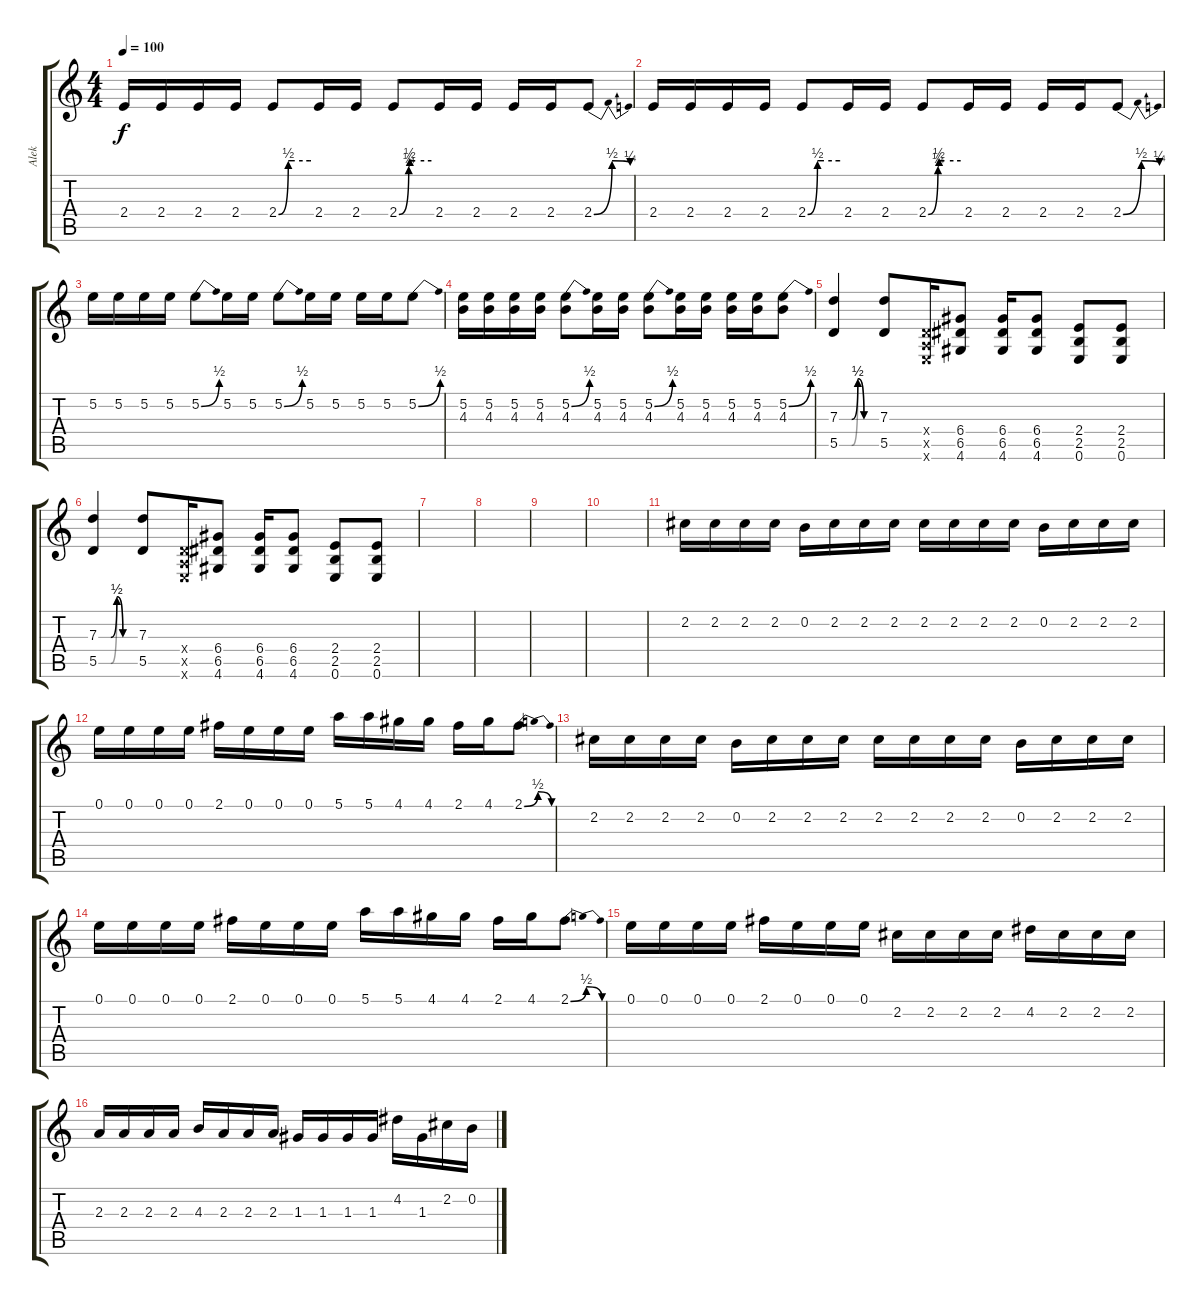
\track ("Alek" "Alek") {instrument acousticguitarnylon}
\staff {score tabs}
\tuning (E4 B3 G3 D3 A2 E2) {hide}
\ts (4 4)
\tempo 100
\clef g2
\ks c
2.4.16{dy f} 2.4.16 2.4.16 2.4.16 2.4{be (custom 0 0 18 2 30 2 58 2 60 2)}.8 2.4.16 2.4.16 2.4{be (custom 0 0 18 1 20 2 30 2 60 2)}.8 2.4.16 2.4.16 2.4.16 2.4.16 2.4{be (bendrelease 0 0 18 2 58 2 60 1)}.8 |
2.4.16 2.4.16 2.4.16 2.4.16 2.4{be (custom 0 0 18 2 30 2 58 2 60 2)}.8 2.4.16 2.4.16 2.4{be (custom 0 0 18 1 20 2 30 2 60 2)}.8 2.4.16 2.4.16 2.4.16 2.4.16 2.4{be (bendrelease 0 0 18 2 58 2 60 1)}.8 |
5.2.16 5.2.16 5.2.16 5.2.16 5.2{be (bend 0 0 60 2)}.8 5.2.16 5.2.16 5.2{be (bend 0 0 60 2)}.8 5.2.16 5.2.16 5.2.16 5.2.16 5.2{be (bend 0 0 60 2)}.8 |
(5.2 4.3).16 (5.2 4.3).16 (5.2 4.3).16 (5.2 4.3).16 (5.2{be (bend 0 0 60 2)} 4.3).8 (5.2 4.3).16 (5.2 4.3).16 (5.2{be (bend 0 0 60 2)} 4.3).8 (5.2 4.3).16 (5.2 4.3).16 (5.2 4.3).16 (5.2 4.3).16 (5.2{be (bend 0 0 60 2)} 4.3).8 |
(7.3{be (custom 0 0 20 0 30 2 40 0 60 0)} 5.5{be (custom 0 0 20 0 30 2 40 0 60 0)}).4 (7.3 5.5).8 (0.4{x} 0.5{x} 0.6{x}).16 (6.4 6.5 4.6).8 (6.4 6.5 4.6).16 (6.4 6.5 4.6).8 (2.4 2.5 0.6).8 (2.4 2.5 0.6).8 |
(7.3{be (custom 0 0 20 0 30 2 40 0 60 0)} 5.5{be (custom 0 0 20 0 30 2 40 0 60 0)}).4 (7.3 5.5).8 (0.4{x} 0.5{x} 0.6{x}).16 (6.4 6.5 4.6).8 (6.4 6.5 4.6).16 (6.4 6.5 4.6).8 (2.4 2.5 0.6).8 (2.4 2.5 0.6).8 |
|
|
|
|
2.2.16 2.2.16 2.2.16 2.2.16 0.2.16 2.2.16 2.2.16 2.2.16 2.2.16 2.2.16 2.2.16 2.2.16 0.2.16 2.2.16 2.2.16 2.2.16 |
0.1.16 0.1.16 0.1.16 0.1.16 2.1.16 0.1.16 0.1.16 0.1.16 5.1.16 5.1.16 4.1.16 4.1.16 2.1.16 4.1.16 2.1{be (bendrelease 0 0 30 2 57 2 60 0)}.8 |
2.2.16 2.2.16 2.2.16 2.2.16 0.2.16 2.2.16 2.2.16 2.2.16 2.2.16 2.2.16 2.2.16 2.2.16 0.2.16 2.2.16 2.2.16 2.2.16 |
0.1.16 0.1.16 0.1.16 0.1.16 2.1.16 0.1.16 0.1.16 0.1.16 5.1.16 5.1.16 4.1.16 4.1.16 2.1.16 4.1.16 2.1{be (bendrelease 0 0 30 2 57 2 60 0)}.8 |
0.1.16 0.1.16 0.1.16 0.1.16 2.1.16 0.1.16 0.1.16 0.1.16 2.2.16 2.2.16 2.2.16 2.2.16 4.2.16 2.2.16 2.2.16 2.2.16 |
2.3.16 2.3.16 2.3.16 2.3.16 4.3.16 2.3.16 2.3.16 2.3.16 1.3.16 1.3.16 1.3.16 1.3.16 4.2.16 1.3.16 2.2.16 0.2.16
